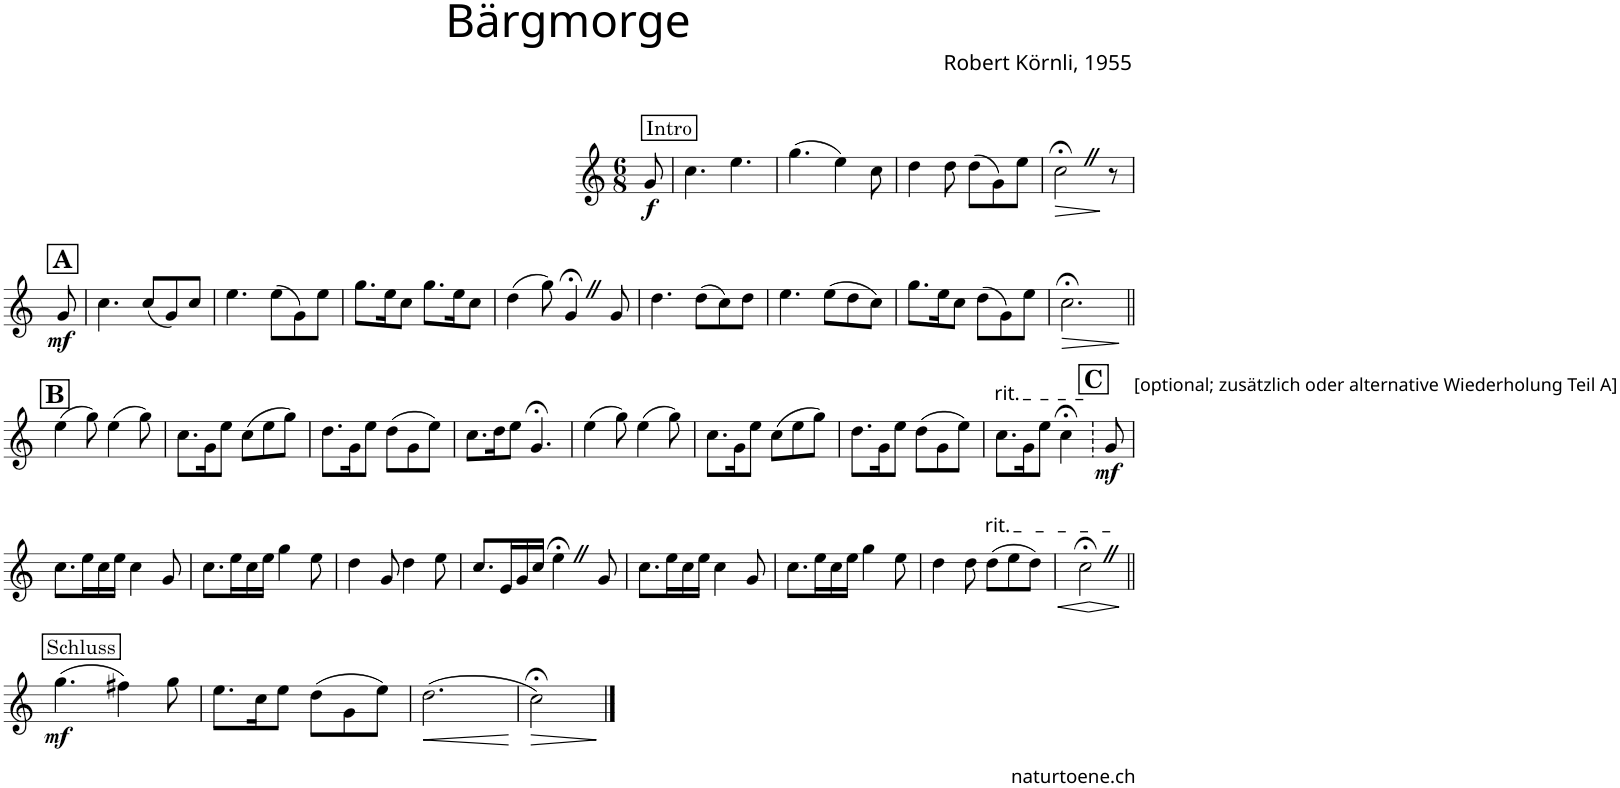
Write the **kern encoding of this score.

**kern	**dynam
*part1	*part1
*staff1	*staff1
*I"Alphorn	*
*I'Alphn.	*
*clefG2	*
*Trd4c6	*
*k[]	*
*M6/8	*
!!LO:REH:place=s1:a:cj:fs=11:t=Intro
=	=
!	!LO:DY:b
8g/	f
=1	=1
4.cc\	.
4.ee\	.
=2	=2
(4.gg\	.
4ee\)	.
8cc\	.
=3	=3
4dd\	.
8dd\	.
(8dd\L	.
8g\)	.
8ee\J	.
=4	=4
!	!LO:HP:b
2cc;<Z\	>
8r	]
!!LO:LB:g=z
=4X1	=4X1
!!LO:REH:place=s1:a:B:cj:fs=14:t=A
!	!LO:DY:b
8g/	mf
=5	=5
4.cc\	.
(8cc/L	.
8g/)	.
8cc/J	.
=6	=6
4.ee\	.
(8ee\L	.
8g\)	.
8ee\J	.
=7	=7
8.gg\L	.
16ee\K	.
8cc\J	.
8.gg\L	.
16ee\K	.
8cc\J	.
=8	=8
(4dd\	.
8gg\)	.
4g;<Z/	.
8g/	.
=9	=9
4.dd\	.
(8dd\L	.
8cc\)	.
8dd\J	.
=10	=10
4.ee\	.
(8ee\L	.
8dd\	.
8cc\J)	.
=11	=11
8.gg\L	.
16ee\K	.
8cc\J	.
(8dd\L	.
8g\)	.
8ee\J	.
=12	=12
!	!LO:HP:b
2.cc;<\	>
.	]
!!LO:LB:g=z
!!LO:REH:place=s1:a:B:cj:fs=14:t=B
=13||	=13||
(4ee\	.
8gg\)	.
(4ee\	.
8gg\)	.
=14	=14
8.cc\L	.
16g\K	.
8ee\J	.
(8cc\L	.
8ee\	.
8gg\J)	.
=15	=15
8.dd\L	.
16g\K	.
8ee\J	.
(8dd\L	.
8g\	.
8ee\J)	.
=16	=16
8.cc\L	.
16dd\K	.
8ee\J	.
4.g;</	.
=17	=17
(4ee\	.
8gg\)	.
(4ee\	.
8gg\)	.
=18	=18
8.cc\L	.
16g\K	.
8ee\J	.
(8cc\L	.
8ee\	.
8gg\J)	.
=19	=19
8.dd\L	.
16g\K	.
8ee\J	.
(8dd\L	.
8g\	.
8ee\J)	.
=20	=20
!LO:TX:a:t=rit.	!
8.cc\L	.
16g\K	.
8ee\J	.
4cc;<\	.
=20X2	=20X2
!!LO:REH:place=s1:a:B:cj:fs=14:t=C
!LO:TX:a:t=[optional; zusätzlich oder alternative Wiederholung Teil A]	!
!	!LO:DY:b
8g/	mf
!!LO:LB:g=z
=21	=21
8.cc\L	.
16ee\L	.
16cc\	.
16ee\JJ	.
4cc\	.
8g/	.
=22	=22
8.cc\L	.
16ee\L	.
16cc\	.
16ee\JJ	.
4gg\	.
8ee\	.
=23	=23
4dd\	.
8g/	.
4dd\	.
8ee\	.
=24	=24
8.cc/L	.
16e/L	.
16g/	.
16cc/JJ	.
4ee;<Z\	.
8g/	.
=25	=25
8.cc\L	.
16ee\L	.
16cc\	.
16ee\JJ	.
4cc\	.
8g/	.
=26	=26
8.cc\L	.
16ee\L	.
16cc\	.
16ee\JJ	.
4gg\	.
8ee\	.
=27	=27
4dd\	.
8dd\	.
!LO:TX:a:t=rit.	!
(8dd\L	.
8ee\	.
8dd\J)	.
=28	=28
!	!LO:HP:b
!	!LO:HP:n=1:b
2cc;<Z\	< >
.	[
!!LO:LB:g=z
=29||	=29||
!!LO:REH:place=s1:a:cj:fs=11:t=Schluss
!	!LO:DY:b
(4.gg\	mf
4ff#X\)	]
8gg\	.
=30	=30
8.ee\L	.
16cc\K	.
8ee\J	.
(8dd\L	.
8g\	.
8ee\J)	.
=31	=31
!	!LO:HP:b
(2.dd\	<
.	[
=32	=32
!	!LO:HP:b
2cc;<\)	>
.	]
==	==
*-	*-
